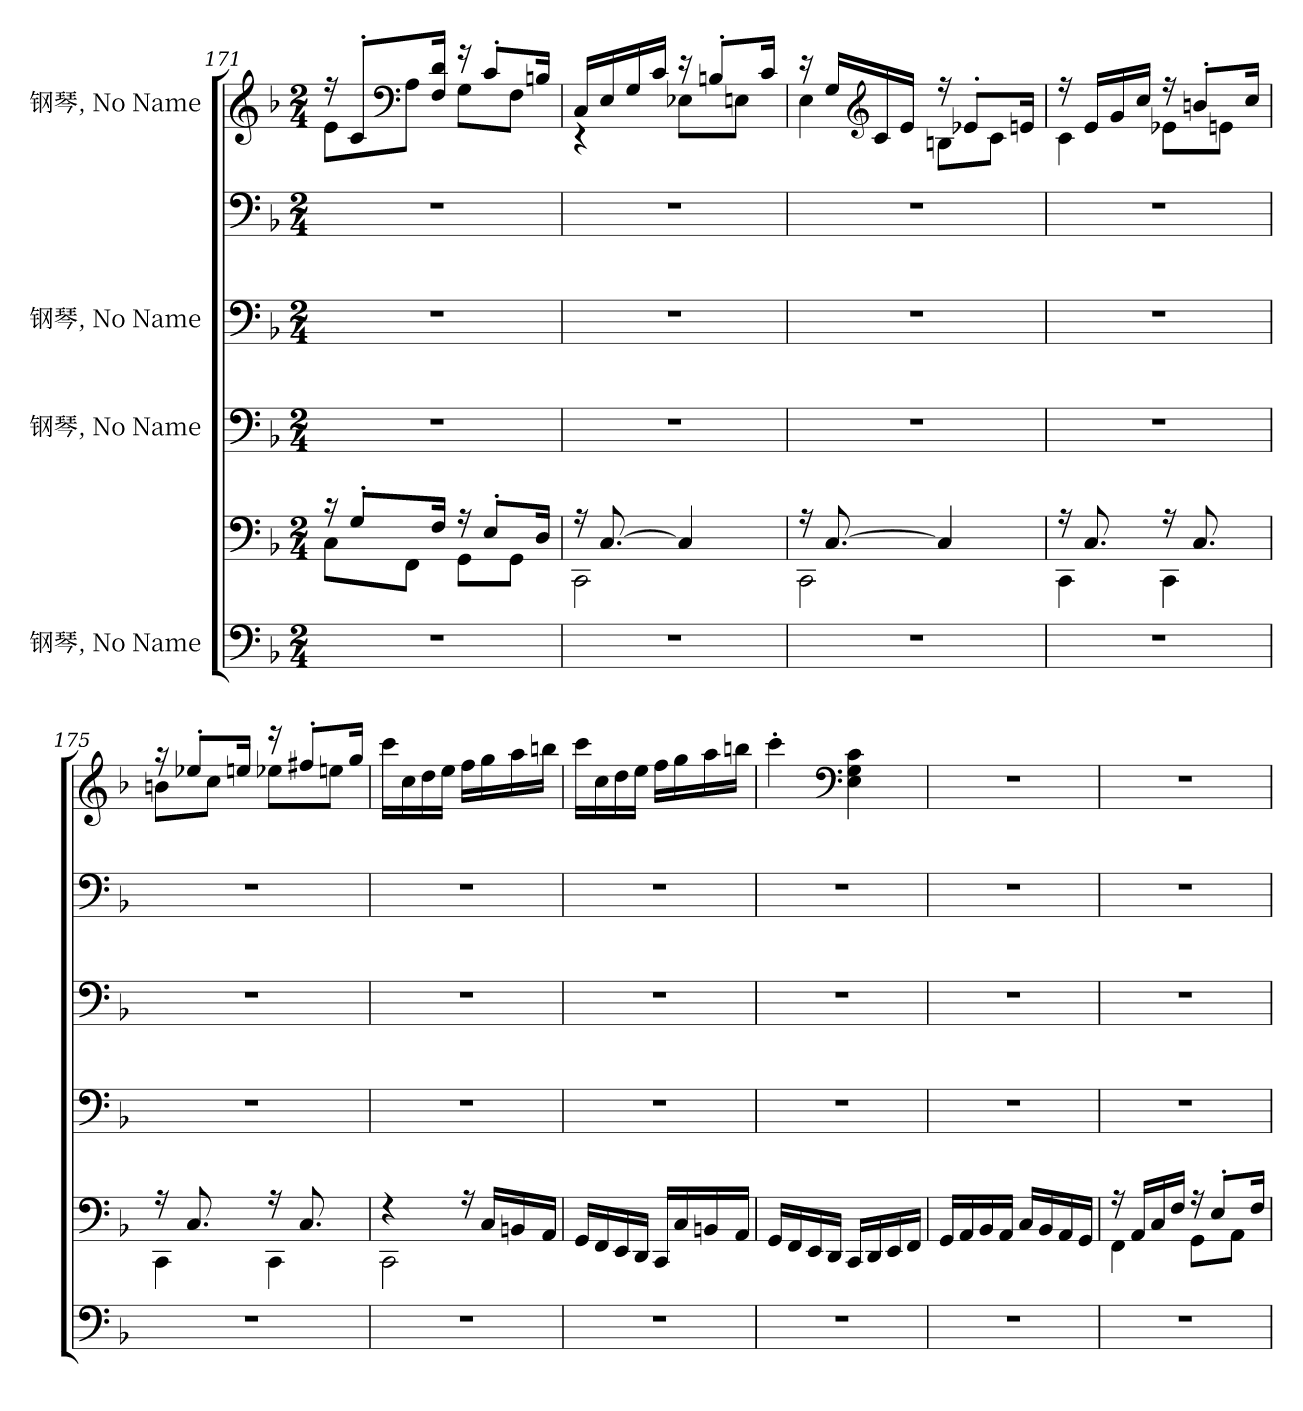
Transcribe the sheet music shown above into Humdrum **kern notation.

**kern	**kern	**kern	**kern	**kern	**kern
*part4	*part4	*part3	*part2	*part2	*part1
*staff6	*staff5	*staff4	*staff3	*staff2	*staff1
*I"钢琴, No Name	*	*I"钢琴, No Name	*I"钢琴, No Name	*	*I"钢琴, No Name
*clefF4	*clefF4	*clefF4	*clefF4	*clefF4	*clefG2
*k[b-]	*k[b-]	*k[b-]	*k[b-]	*k[b-]	*k[b-]
*M2/4	*M2/4	*M2/4	*M2/4	*M2/4	*M2/4
=171	=171	=171	=171	=171	=171
*	*^	*	*	*	*^
2r	16r	8C\L	2r	2r	2r	16r	8e\L
.	8G'/L	.	.	.	.	8c'/L	.
*	*	*	*	*	*	*clefF4	*
.	.	8FF\J	.	.	.	.	8A\J
.	16F/Jk	.	.	.	.	16F/ 16d/Jk	.
.	16r	8GG\L	.	.	.	16r	8G\L
.	8E'/L	.	.	.	.	8c'/L	.
.	.	8GG\J	.	.	.	.	8F\J
*	*	*	*	*	*	*MM109	*
.	16D/Jk	.	.	.	.	16Bn/Jk	.
!!LO:PB:g=z	!!
=172	=172	=172	=172	=172	=172	=172	=172
*	*	*	*	*	*	*MM111	*
2r	16r	2CC\	2r	2r	2r	16C/LL	4r
.	[8.C/	.	.	.	.	16E/	.
.	.	.	.	.	.	16G/	.
.	.	.	.	.	.	16c/JJ	.
.	4C/]	.	.	.	.	16r	8E-X\L
.	.	.	.	.	.	8Bn'/L	.
.	.	.	.	.	.	.	8En\J
*	*	*	*	*	*	*MM109	*
.	.	.	.	.	.	16c/Jk	.
=173	=173	=173	=173	=173	=173	=173	=173
*	*	*	*	*	*	*MM111	*
2r	16r	2CC\	2r	2r	2r	16r	4E\
.	[8.C/	.	.	.	.	16G/LL	.
*	*	*	*	*	*	*clefG2	*
.	.	.	.	.	.	16c/	.
.	.	.	.	.	.	16e/JJ	.
.	4C/]	.	.	.	.	16r	8Bn\L
.	.	.	.	.	.	8e-X'/L	.
.	.	.	.	.	.	.	8c\J
*	*	*	*	*	*	*MM109	*
.	.	.	.	.	.	16en/Jk	.
=174	=174	=174	=174	=174	=174	=174	=174
*	*	*	*	*	*	*MM111	*
2r	16r	4CC\	2r	2r	2r	16r	4c\
.	8.C/	.	.	.	.	16e/LL	.
.	.	.	.	.	.	16g/	.
*	*	*	*	*	*	*MM109	*
.	.	.	.	.	.	16cc/JJ	.
*	*	*	*	*	*	*MM111	*
.	16r	4CC\	.	.	.	16r	8e-X\L
.	8.C/	.	.	.	.	8bn'/L	.
.	.	.	.	.	.	.	8en\J
*	*	*	*	*	*	*MM109	*
.	.	.	.	.	.	16cc/Jk	.
!!LO:LB:g=z	!!
=175	=175	=175	=175	=175	=175	=175	=175
*	*	*	*	*	*	*MM111	*
2r	16r	4CC\	2r	2r	2r	16r	8bn\L
.	8.C/	.	.	.	.	8ee-X'/L	.
.	.	.	.	.	.	.	8cc\J
*	*	*	*	*	*	*MM109	*
.	.	.	.	.	.	16een/Jk	.
*	*	*	*	*	*	*MM111	*
.	16r	4CC\	.	.	.	16r	8ee-X\L
.	8.C/	.	.	.	.	8ff#X'/L	.
.	.	.	.	.	.	.	8een\J
*	*	*	*	*	*	*MM109	*
.	.	.	.	.	.	16gg/Jk	.
*	*	*	*	*	*	*v	*v
=176	=176	=176	=176	=176	=176	=176
*	*	*	*	*	*	*MM111
2r	4r	2CC\	2r	2r	2r	16ccc\LL
.	.	.	.	.	.	16cc\
.	.	.	.	.	.	16dd\
.	.	.	.	.	.	16ee\JJ
.	16r	.	.	.	.	16ff\LL
.	16C/LL	.	.	.	.	16gg\
.	16BBn/	.	.	.	.	16aa\
.	16AA/JJ	.	.	.	.	16bbn\JJ
*	*v	*v	*	*	*	*
=177	=177	=177	=177	=177	=177
2r	16GG/LL	2r	2r	2r	16ccc\LL
.	16FF/	.	.	.	16cc\
.	16EE/	.	.	.	16dd\
.	16DD/JJ	.	.	.	16ee\JJ
.	16CC/LL	.	.	.	16ff\LL
.	16C/	.	.	.	16gg\
.	16BBn/	.	.	.	16aa\
.	16AA/JJ	.	.	.	16bbn\JJ
!!LO:PB:g=z
=178	=178	=178	=178	=178	=178
2r	16GG/LL	2r	2r	2r	4ccc'\
.	16FF/	.	.	.	.
.	16EE/	.	.	.	.
.	16DD/JJ	.	.	.	.
*	*	*	*	*	*clefF4
*	*	*	*	*	*MM111
.	16CC/LL	.	.	.	4E\ 4G\ 4c\
.	16DD/	.	.	.	.
.	16EE/	.	.	.	.
.	16FF/JJ	.	.	.	.
=179	=179	=179	=179	=179	=179
2r	16GG/LL	2r	2r	2r	2r
.	16AA/	.	.	.	.
.	16BB-/	.	.	.	.
.	16AA/JJ	.	.	.	.
.	16C/LL	.	.	.	.
.	16BB-/	.	.	.	.
.	16AA/	.	.	.	.
.	16GG/JJ	.	.	.	.
=180	=180	=180	=180	=180	=180
*	*	*	*	*	*MM111
*	*^	*	*	*	*
2r	16r	4FF\	2r	2r	2r	2r
.	16AA/LL	.	.	.	.	.
.	16C/	.	.	.	.	.
.	16F/JJ	.	.	.	.	.
.	16r	8GG\L	.	.	.	.
.	8E'/L	.	.	.	.	.
.	.	8AA\J	.	.	.	.
.	16F/Jk	.	.	.	.	.
*	*v	*v	*	*	*	*
=	=	=	=	=	=
*-	*-	*-	*-	*-	*-
